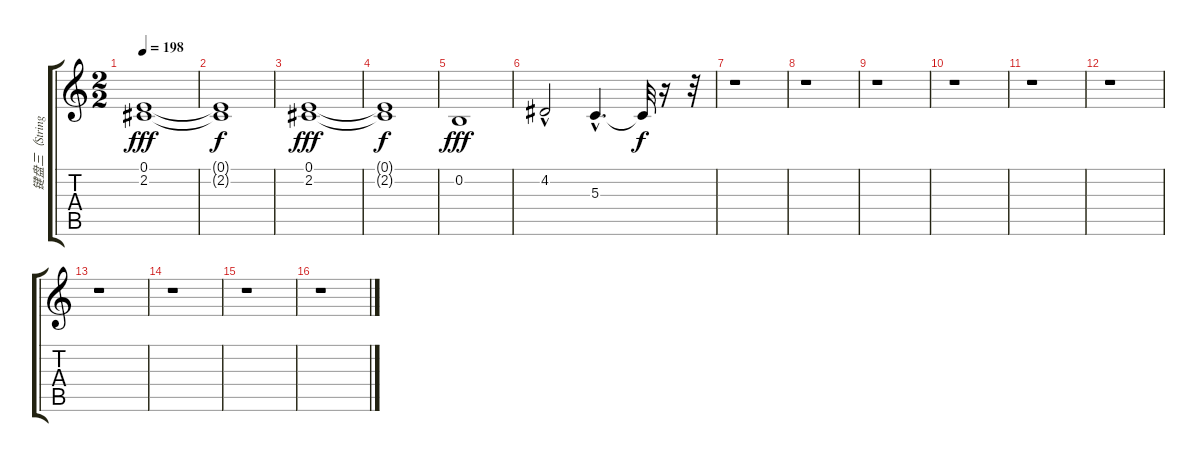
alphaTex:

\track ("键盘三（Strings）" "键盘三（String") {instrument stringensemble1}
\staff {score tabs}
\tuning (E4 B3 G3 D3 A2 E2) {hide}
\ts (2 2)
\tempo 198
\clef g2
\ks c
(0.1 2.2).1{dy fff} |
(0.1{t} 2.2{t}).1{dy f} |
(0.1 2.2).1{dy fff} |
(0.1{t} 2.2{t}).1{dy f} |
0.2.1{dy fff} |
4.2{hac}.2 5.3{hac}.4{d} 5.3{t}.32{dy f} r.16 r.32 |
r.1 |
r.1 |
r.1 |
r.1 |
r.1 |
r.1 |
r.1 |
r.1 |
r.1 |
r.1
